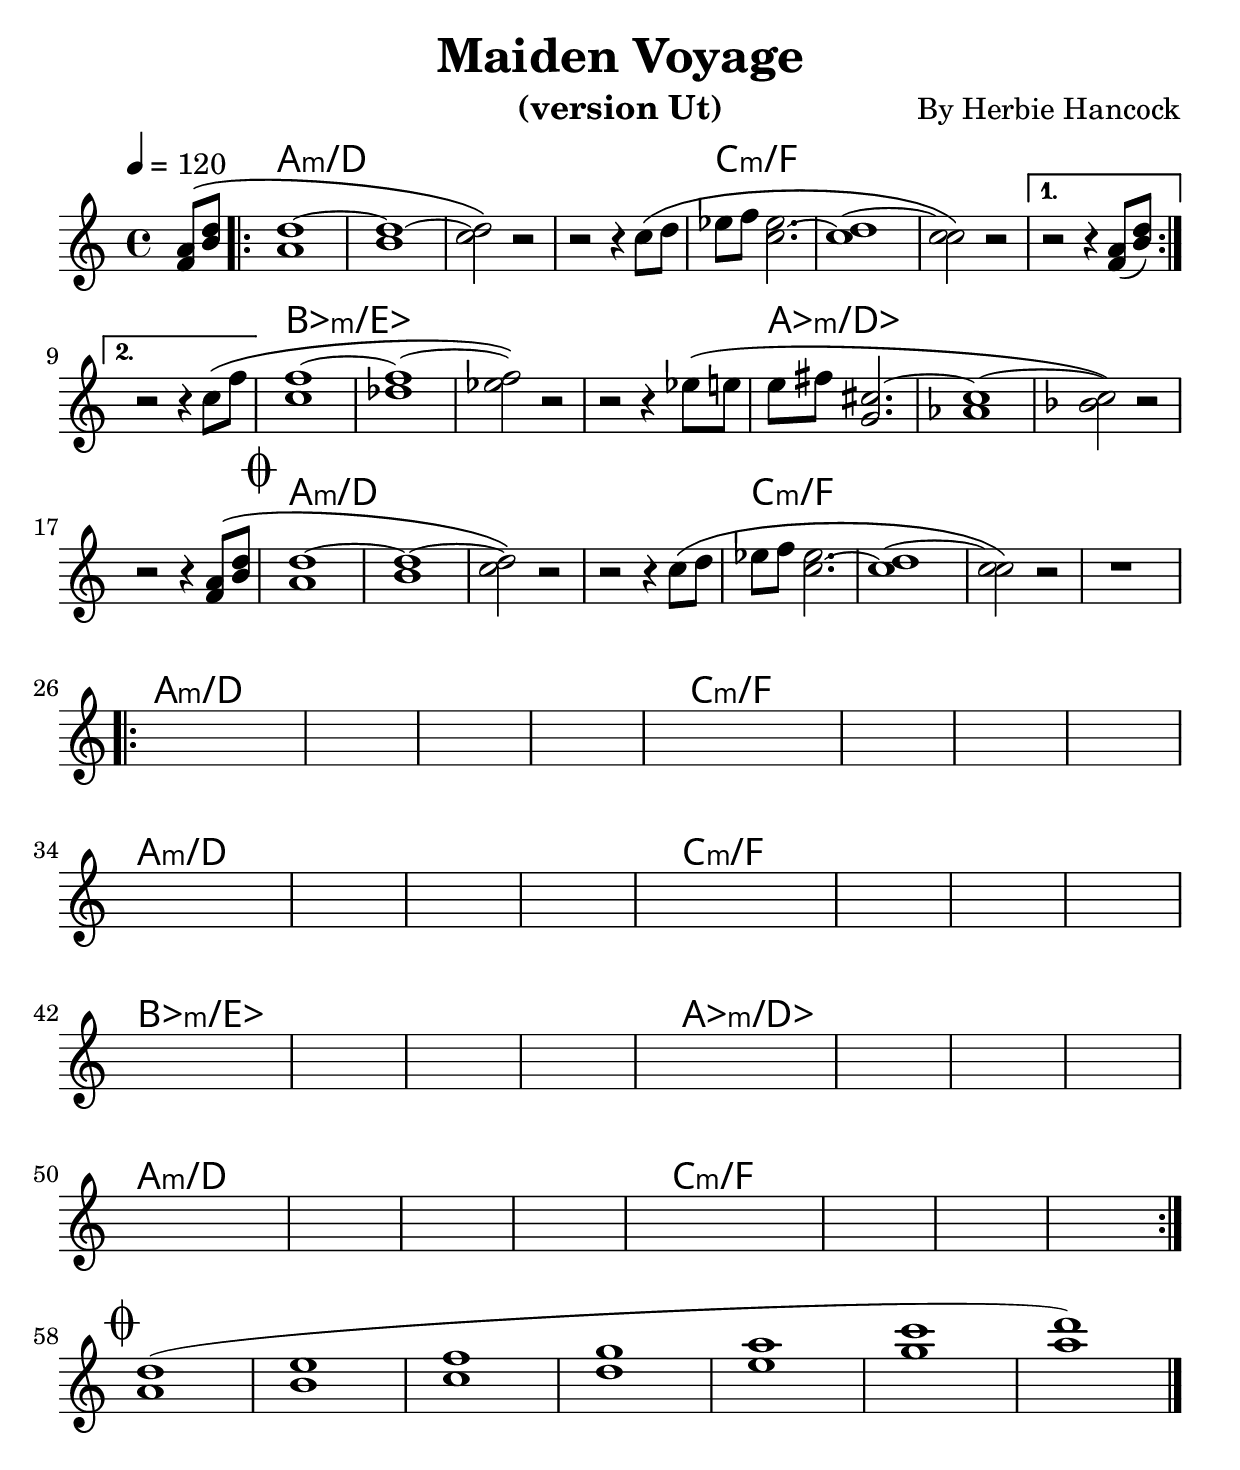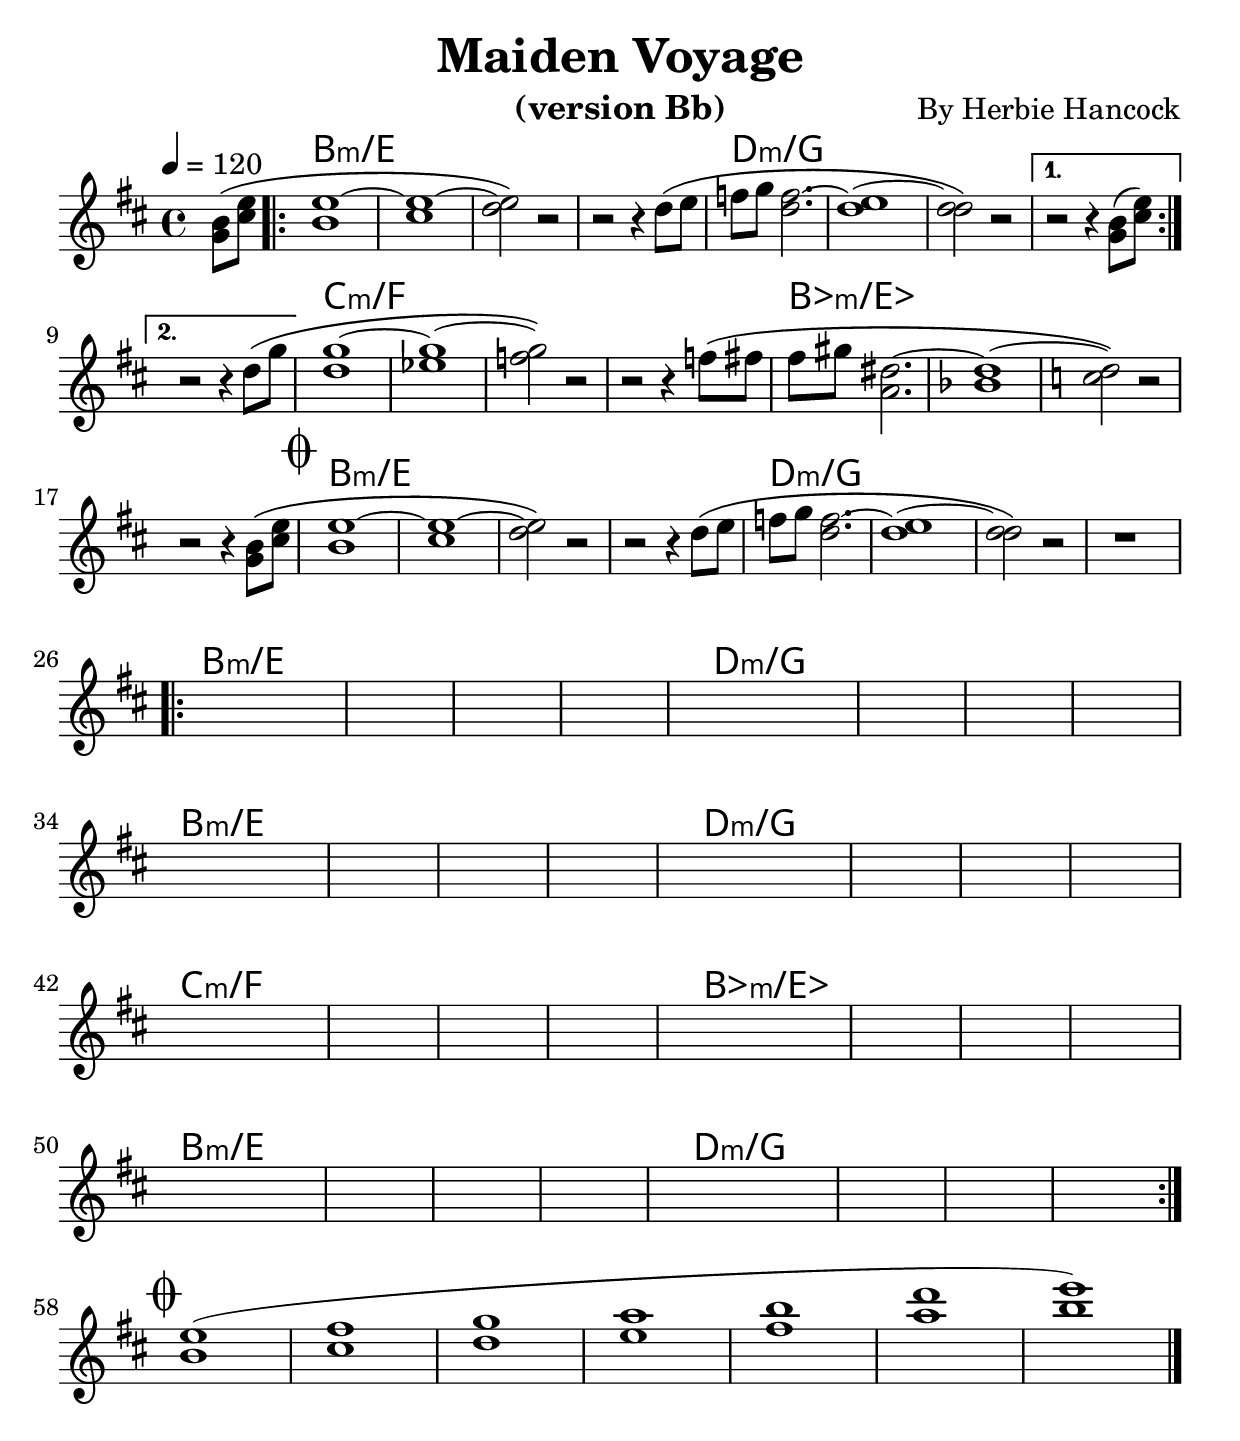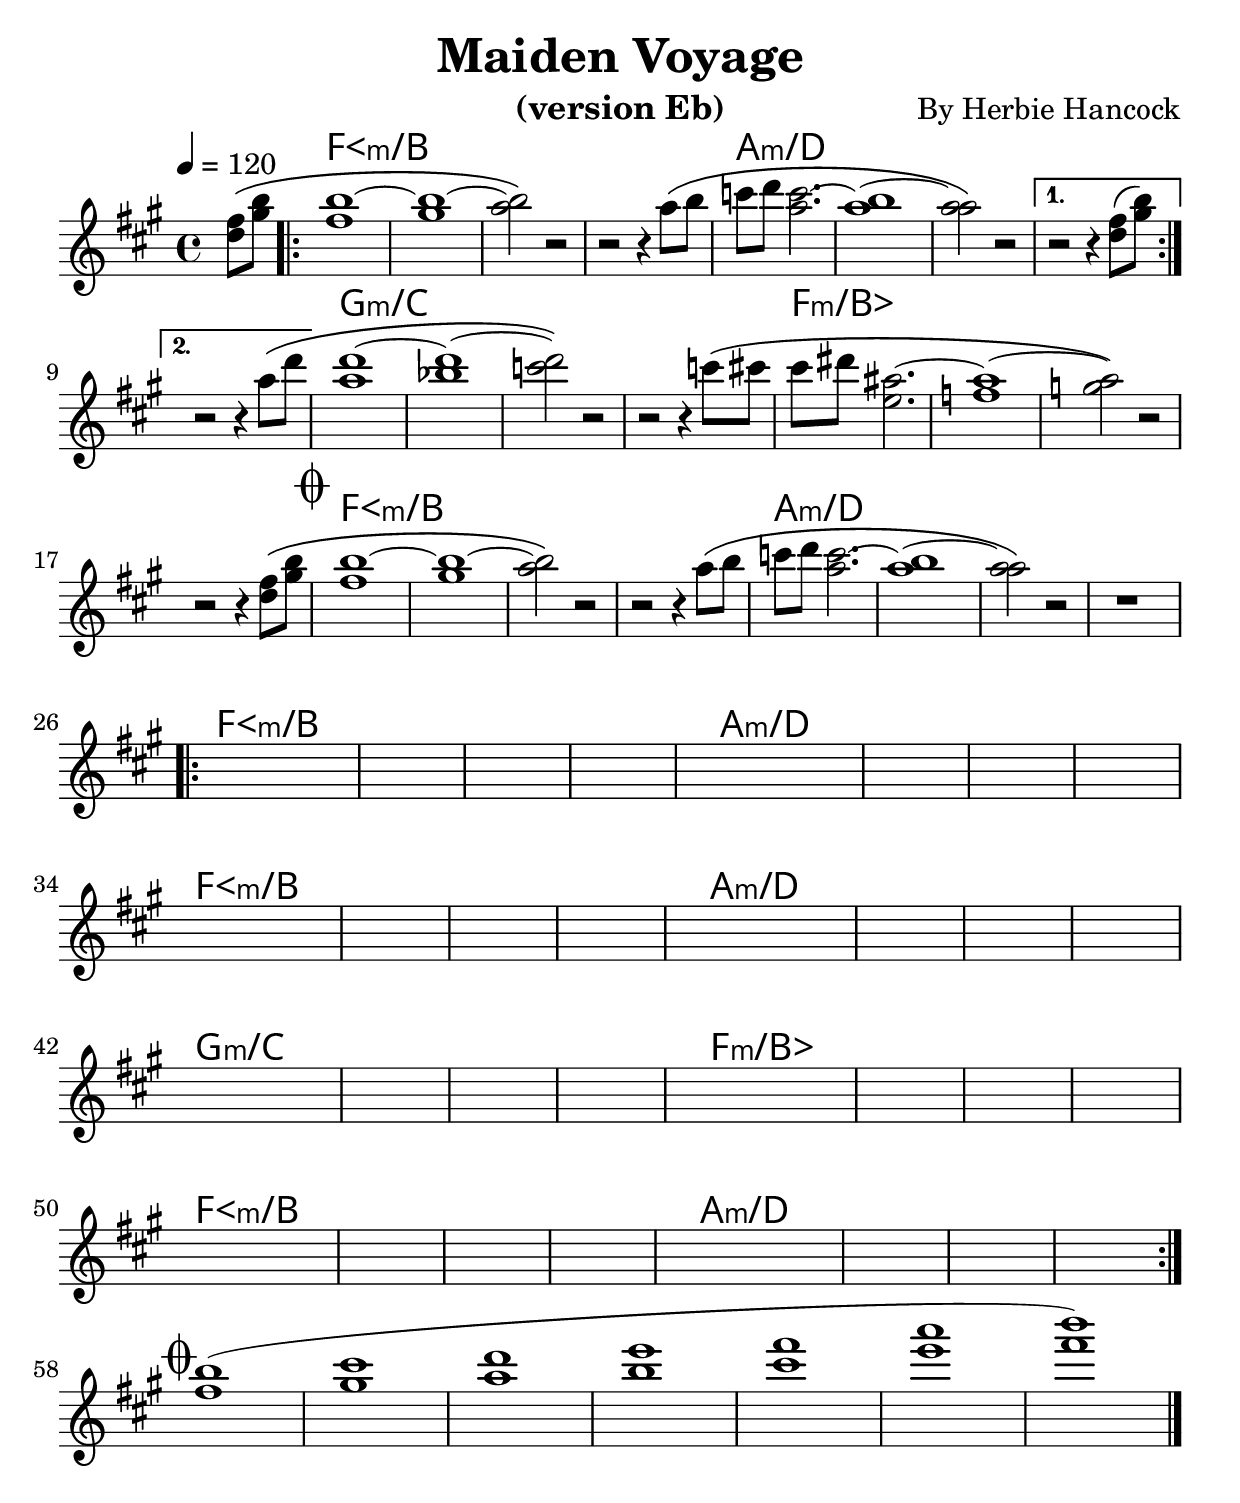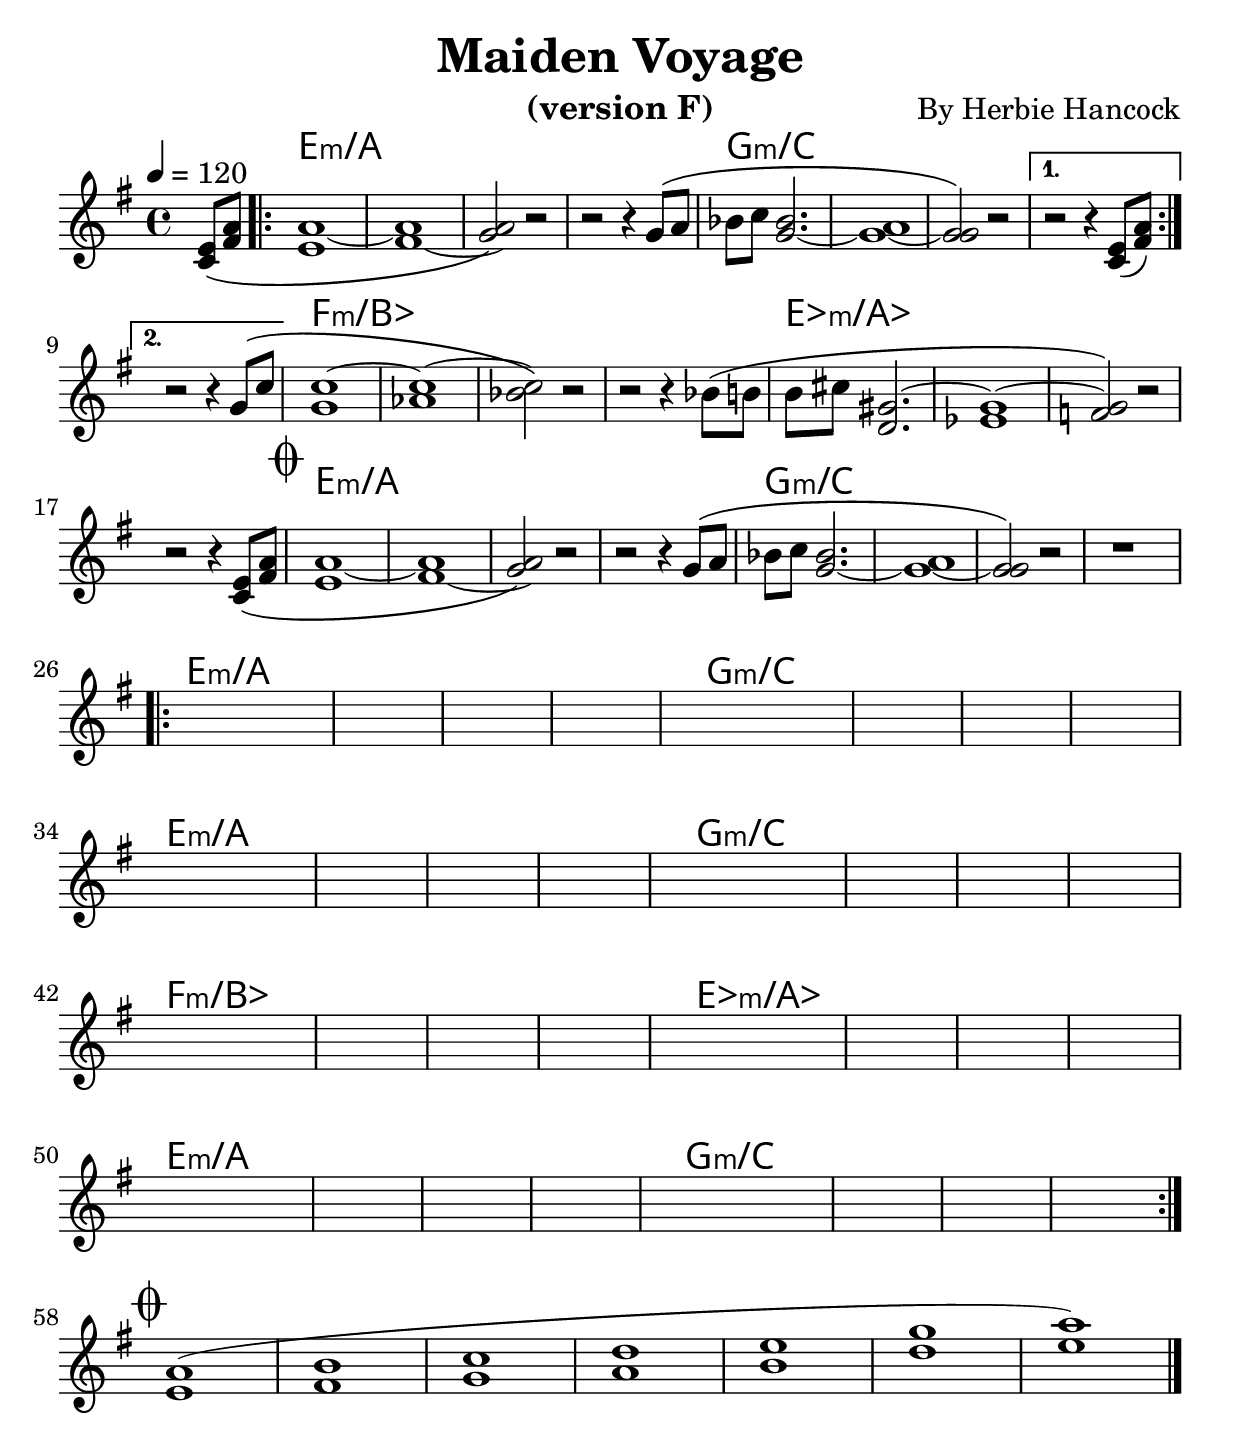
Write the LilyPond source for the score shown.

% Created on Tue Mar 16 11:51:51 CET 2010
\version "2.22.0"

#(set-global-staff-size 26)
#(set-default-paper-size "a4")
\include "utils/AccordsJazzDefs.ly"

\paper { indent = 0\cm} 

\header {
	title = "Maiden Voyage" 
 	composer = "By Herbie Hancock"
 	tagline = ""

}


accords = \chords {
	\partial 4 s4
	\repeat volta 2 {
	\repeat percent 4 {a1:min/d}
\repeat percent 3 {c':min/f}} 
\alternative {{s}{s}}
\repeat percent 4 {bes:min/ees}
\repeat percent 4 {aes:min/des}
\repeat percent 4 {a:min/d}
\repeat percent 4 {c':min/f}
\repeat volta 2 {
	\repeat percent 4 {a1:min/d}
\repeat percent 4 {c':min/f} \break
\repeat percent 4 {a:min/d}
\repeat percent 4 {c':min/f} \break
\repeat percent 4 {bes:min/ees}
\repeat percent 4 {aes:min/des} \break
\repeat percent 4 {a:min/d}
\repeat percent 4 {c':min/f}}
}


theme = \new Staff {
	\time 4/4
	%\override Score.MetronomeMark.stencil = ##f
	\tempo 4 = 120 
	% \set Staff.instrumentName = "Bb"
	\set Staff.midiInstrument = "trumpet"
	%\transposition ees,,
	\key c \major
	\clef treble
	\relative c' { 	
 % Type notes here 
 \partial 4 <<{a'8\( d}{f,8\( b}>>
 \repeat volta 2 {
 <<{d1~ d~ d2\)}{a1~ b~ c2\)}>> r r r4
 c8\( d ees f <<{c2.~ c1~ c2\)} {es2.~ d1~ c2\)}>> r2 }
 \alternative {{r2 r4 <<{a8\( d\)}{f,8\( b}>> }{ r2 r4 c8\( f}}
 <<{f1~ f~ f2\)}{c1~ des~ es2\)}>> r
 r r4 ees8\( e e fis <<{cis2.~ cis1~ cis2\)}{g2.~ aes1~ bes2\)}>> r
r2 r4 <<{a8\( d}{f,8\( b}>> \mark \markup {\musicglyph "scripts.coda" }
 <<{d1~ d~ d2\)}{a1~ b~ c2\)}>> r r r4
 c8\( d ees f <<{c2.~ c1~ c2\)} {es2.~ d1~ c2\)}>> r2 r1
 \break
 \repeat volta 2 {
 \repeat unfold 4 {s1 s s s s s s s}}
 \break
 \mark \markup {\musicglyph "scripts.coda" }
<<{d1( e f g a c d)}{a, b c d e g a}>>
 \bar"|."
	}

}


\include "utils/books.ly"